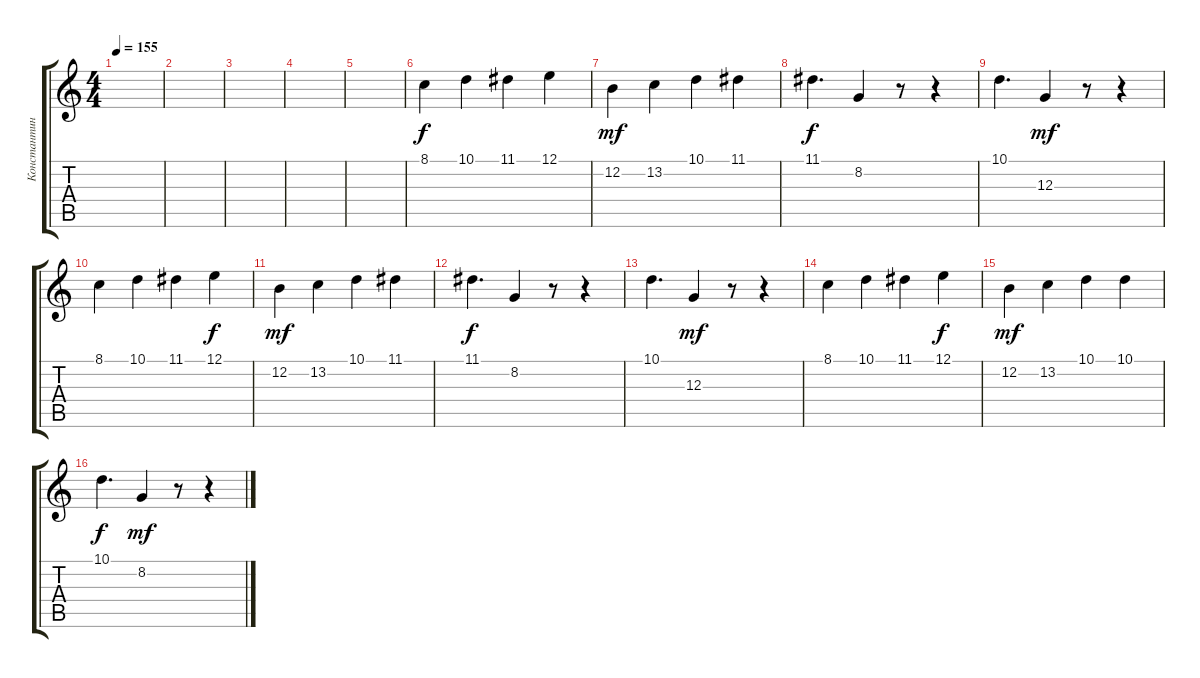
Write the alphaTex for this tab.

\track ("Константин Бекрев (Roland juno DI)" "Константин") {instrument pad7halo}
\staff {score tabs}
\tuning (E4 B3 G3 D3 A2 E2) {hide}
\ts (4 4)
\tempo 155
\clef g2
\ks c
|
|
|
|
|
8.1.4 10.1.4 11.1.4 12.1.4{dy f} |
12.2.4{dy mf} 13.2.4 10.1.4 11.1.4 |
11.1.4{d dy f} 8.2.4 r.8 r.4 |
10.1.4{d} 12.3.4{dy mf} r.8 r.4 |
8.1.4 10.1.4 11.1.4 12.1.4{dy f} |
12.2.4{dy mf} 13.2.4 10.1.4 11.1.4 |
11.1.4{d dy f} 8.2.4 r.8 r.4 |
10.1.4{d} 12.3.4{dy mf} r.8 r.4 |
8.1.4 10.1.4 11.1.4 12.1.4{dy f} |
12.2.4{dy mf} 13.2.4 10.1.4 10.1.4 |
10.1.4{d dy f} 8.2.4{dy mf} r.8 r.4
